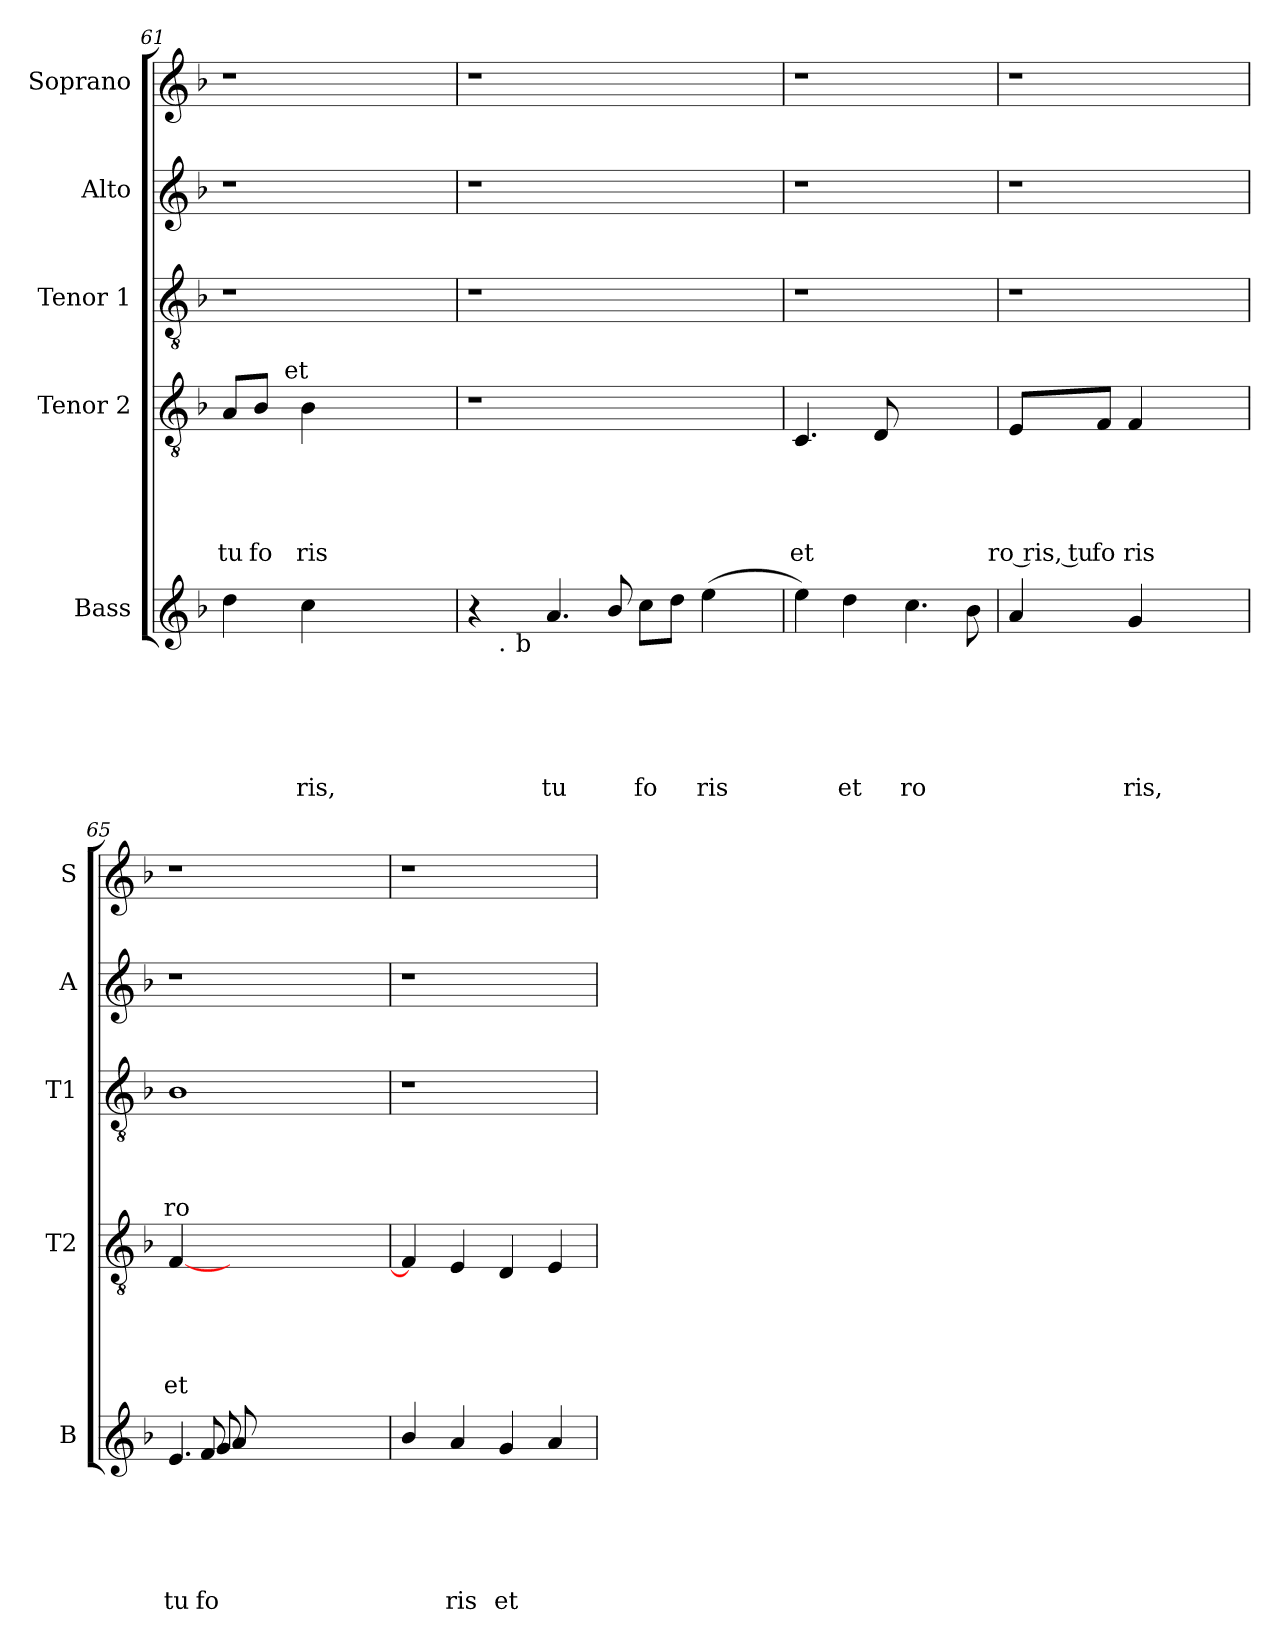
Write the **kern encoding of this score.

**kern	**text	**text	**text	**text	**text	**text	**kern	**text	**text	**text	**text	**text	**kern	**text	**text	**text	**text	**kern	**kern
*part5	*part5	*part5	*part5	*part5	*part5	*part5	*part4	*part4	*part4	*part4	*part4	*part4	*part3	*part3	*part3	*part3	*part3	*part2	*part1
*staff5	*staff5	*staff5	*staff5	*staff5	*staff5	*staff5	*staff4	*staff4	*staff4	*staff4	*staff4	*staff4	*staff3	*staff3	*staff3	*staff3	*staff3	*staff2	*staff1
*I"Bass	*	*	*	*	*	*	*I"Tenor 2	*	*	*	*	*	*I"Tenor 1	*	*	*	*	*I"Alto	*I"Soprano
*I'B	*	*	*	*	*	*	*I'T2	*	*	*	*	*	*I'T1	*	*	*	*	*I'A	*I'S
*clefG2	*	*	*	*	*	*	*clefGv2	*	*	*	*	*	*clefGv2	*	*	*	*	*clefG2	*clefG2
*k[b-]	*	*	*	*	*	*	*k[b-]	*	*	*	*	*	*k[b-]	*	*	*	*	*k[b-]	*k[b-]
*F:	*	*	*	*	*	*	*F:	*	*	*	*	*	*F:	*	*	*	*	*F:	*F:
=61	=61	=61	=61	=61	=61	=61	=61	=61	=61	=61	=61	=61	=61	=61	=61	=61	=61	=61	=61
!	!	!	!	!	!	!	!	!	!	!	!	!LO:LY:b	!	!	!	!	!	!	!
*	*	*	*	*	*	*	*^	*	*	*	*	*	*	*	*	*	*	*	*
4dd\	.	.	.	.	.	.	8A/L	8ryy	.	.	.	.	tu	1r	.	.	.	.	1r	1r
!	!	!	!	!	!	!	!	!	!	!	!	!	!LO:LY:b	!	!	!	!	!	!	!
.	.	.	.	.	.	.	8B-/J	16ryy	.	.	.	.	fo	.	.	.	.	.	.	.
.	.	.	.	.	.	.	.	64ryy	.	.	.	.	.	.	.	.	.	.	.	.
!	!	!	!	!	!	!	!	!LO:TX:a:t=et	!	!	!	!	!	!	!	!	!	!	!	!
.	.	.	.	.	.	.	.	2ryy	.	.	.	.	.	.	.	.	.	.	.	.
!	!	!	!	!	!	!LO:LY:b	!	!	!	!	!	!	!LO:LY:b	!	!	!	!	!	!	!
4cc\	.	.	.	.	.	ris,	4B-\	.	.	.	.	.	ris	.	.	.	.	.	.	.
2ryy	.	.	.	.	.	.	2ryy	.	.	.	.	.	.	.	.	.	.	.	.	.
.	.	.	.	.	.	.	.	4ryy	.	.	.	.	.	.	.	.	.	.	.	.
.	.	.	.	.	.	.	.	32.ryy	.	.	.	.	.	.	.	.	.	.	.	.
*	*	*	*	*	*	*	*v	*v	*	*	*	*	*	*	*	*	*	*	*	*
!!LO:LB:g=z
=62	=62	=62	=62	=62	=62	=62	=62	=62	=62	=62	=62	=62	=62	=62	=62	=62	=62	=62	=62
*^	*	*	*	*	*	*	*	*	*	*	*	*	*	*	*	*	*	*	*
*	*^	*	*	*	*	*	*	*	*	*	*	*	*	*	*	*	*	*	*	*
4r	16ryy	8ryy	.	.	.	.	.	.	1r	.	.	.	.	.	1r	.	.	.	.	1r	1r
.	64ryy	.	.	.	.	.	.	.	.	.	.	.	.	.	.	.	.	.	.	.	.
!	!LO:TX:b:t=.	!	!	!	!	!	!	!	!	!	!	!	!	!	!	!	!	!	!	!	!
.	1ryy	.	.	.	.	.	.	.	.	.	.	.	.	.	.	.	.	.	.	.	.
!	!	!LO:TX:b:t=b	!	!	!	!	!	!	!	!	!	!	!	!	!	!	!	!	!	!	!
.	.	1ryy	.	.	.	.	.	.	.	.	.	.	.	.	.	.	.	.	.	.	.
!	!	!	!	!	!	!	!	!LO:LY:b	!	!	!	!	!	!	!	!	!	!	!	!	!
4.a/	.	.	.	.	.	.	.	tu	.	.	.	.	.	.	.	.	.	.	.	.	.
8b-/	.	.	.	.	.	.	.	.	.	.	.	.	.	.	.	.	.	.	.	.	.
!	!	!	!	!	!	!	!	!LO:LY:b	!	!	!	!	!	!	!	!	!	!	!	!	!
8cc\L	.	.	.	.	.	.	.	fo	.	.	.	.	.	.	.	.	.	.	.	.	.
8dd\J	.	.	.	.	.	.	.	.	.	.	.	.	.	.	.	.	.	.	.	.	.
!	!	!	!	!	!	!	!	!LO:LY:b	!	!	!	!	!	!	!	!	!	!	!	!	!
(>4ee\	.	.	.	.	.	.	.	ris	4ryy	.	.	.	.	.	4ryy	.	.	.	.	4ryy	4ryy
.	8ryy	.	.	.	.	.	.	.	.	.	.	.	.	.	.	.	.	.	.	.	.
.	.	8ryy	.	.	.	.	.	.	.	.	.	.	.	.	.	.	.	.	.	.	.
.	32.ryy	.	.	.	.	.	.	.	.	.	.	.	.	.	.	.	.	.	.	.	.
=63	=63	=63	=63	=63	=63	=63	=63	=63	=63	=63	=63	=63	=63	=63	=63	=63	=63	=63	=63	=63	=63
!	!	!	!	!	!	!	!	!	!	!	!	!	!	!LO:LY:b:rj	!	!	!	!	!	!	!
*v	*v	*v	*	*	*	*	*	*	*	*	*	*	*	*	*	*	*	*	*	*	*
4ee\)	.	.	.	.	.	.	4.C/	.	.	.	.	et	1r	.	.	.	.	1r	1r
!	!	!	!	!	!	!LO:LY:b	!	!	!	!	!	!	!	!	!	!	!	!	!
4dd\	.	.	.	.	.	et	.	.	.	.	.	.	.	.	.	.	.	.	.
.	.	.	.	.	.	.	8D/	.	.	.	.	.	.	.	.	.	.	.	.
!	!	!	!	!	!	!LO:LY:b	!	!	!	!	!	!	!	!	!	!	!	!	!
4.cc\	.	.	.	.	.	ro	2ryy	.	.	.	.	.	.	.	.	.	.	.	.
8b-\	.	.	.	.	.	.	.	.	.	.	.	.	.	.	.	.	.	.	.
=64	=64	=64	=64	=64	=64	=64	=64	=64	=64	=64	=64	=64	=64	=64	=64	=64	=64	=64	=64
!	!	!	!	!	!	!	!	!	!	!	!	!LO:LY:b	!	!	!	!	!	!	!
4a/	.	.	.	.	.	.	8E/L	.	.	.	.	ro ris, tu	1r	.	.	.	.	1r	1r
!	!	!	!	!	!	!	!	!	!	!	!	!LO:LY:b	!	!	!	!	!	!	!
.	.	.	.	.	.	.	8F/J	.	.	.	.	fo	.	.	.	.	.	.	.
!	!	!	!	!	!	!LO:LY:b	!	!	!	!	!	!LO:LY:b	!	!	!	!	!	!	!
4g/	.	.	.	.	.	ris,	4F/	.	.	.	.	ris	.	.	.	.	.	.	.
2ryy	.	.	.	.	.	.	2ryy	.	.	.	.	.	.	.	.	.	.	.	.
=65	=65	=65	=65	=65	=65	=65	=65	=65	=65	=65	=65	=65	=65	=65	=65	=65	=65	=65	=65
!	!	!	!	!	!	!LO:LY:b	!	!	!	!	!	!LO:LY:b:rj	!	!	!	!	!LO:LY:b:rj	!	!
*^	*	*	*	*	*	*	*	*	*	*	*	*	*	*	*	*	*	*	*
*	*^	*	*	*	*	*	*	*	*	*	*	*	*	*	*	*	*	*	*	*
*	*	*^	*	*	*	*	*	*	*	*	*	*	*	*	*	*	*	*	*	*	*
4.e/	8ryy	8ryy	8ryy	.	.	.	.	.	tu	[<4F/	.	.	.	.	et	1B-	.	.	.	ro	1r	1r
!	!	!	!	!	!	!	!	!	!LO:LY:b	!	!	!	!	!	!	!	!	!	!	!	!	!
.	8f/	8g/	8a/	.	.	.	.	.	fo	.	.	.	.	.	.	.	.	.	.	.	.	.
.	2ryy	2ryy	2ryy	.	.	.	.	.	.	2.ryy	.	.	.	.	.	.	.	.	.	.	.	.
2ryy	.	.	.	.	.	.	.	.	.	.	.	.	.	.	.	.	.	.	.	.	.	.
.	8ryy	8ryy	8ryy	.	.	.	.	.	.	.	.	.	.	.	.	.	.	.	.	.	.	.
8ryy	8ryy	8ryy	8ryy	.	.	.	.	.	.	.	.	.	.	.	.	.	.	.	.	.	.	.
*v	*v	*v	*v	*	*	*	*	*	*	*	*	*	*	*	*	*	*	*	*	*	*	*
=66	=66	=66	=66	=66	=66	=66	=66	=66	=66	=66	=66	=66	=66	=66	=66	=66	=66	=66	=66
4b-/	.	.	.	.	.	.	4F/]	.	.	.	.	.	1r	.	.	.	.	1r	1r
!	!	!	!	!	!	!LO:LY:b	!	!	!	!	!	!	!	!	!	!	!	!	!
4a/	.	.	.	.	.	ris	4E/	.	.	.	.	.	.	.	.	.	.	.	.
!	!	!	!	!	!	!LO:LY:b	!	!	!	!	!	!	!	!	!	!	!	!	!
4g/	.	.	.	.	.	et	4D/	.	.	.	.	.	.	.	.	.	.	.	.
4a/	.	.	.	.	.	.	4E/	.	.	.	.	.	.	.	.	.	.	.	.
=	=	=	=	=	=	=	=	=	=	=	=	=	=	=	=	=	=	=	=
*-	*-	*-	*-	*-	*-	*-	*-	*-	*-	*-	*-	*-	*-	*-	*-	*-	*-	*-	*-
